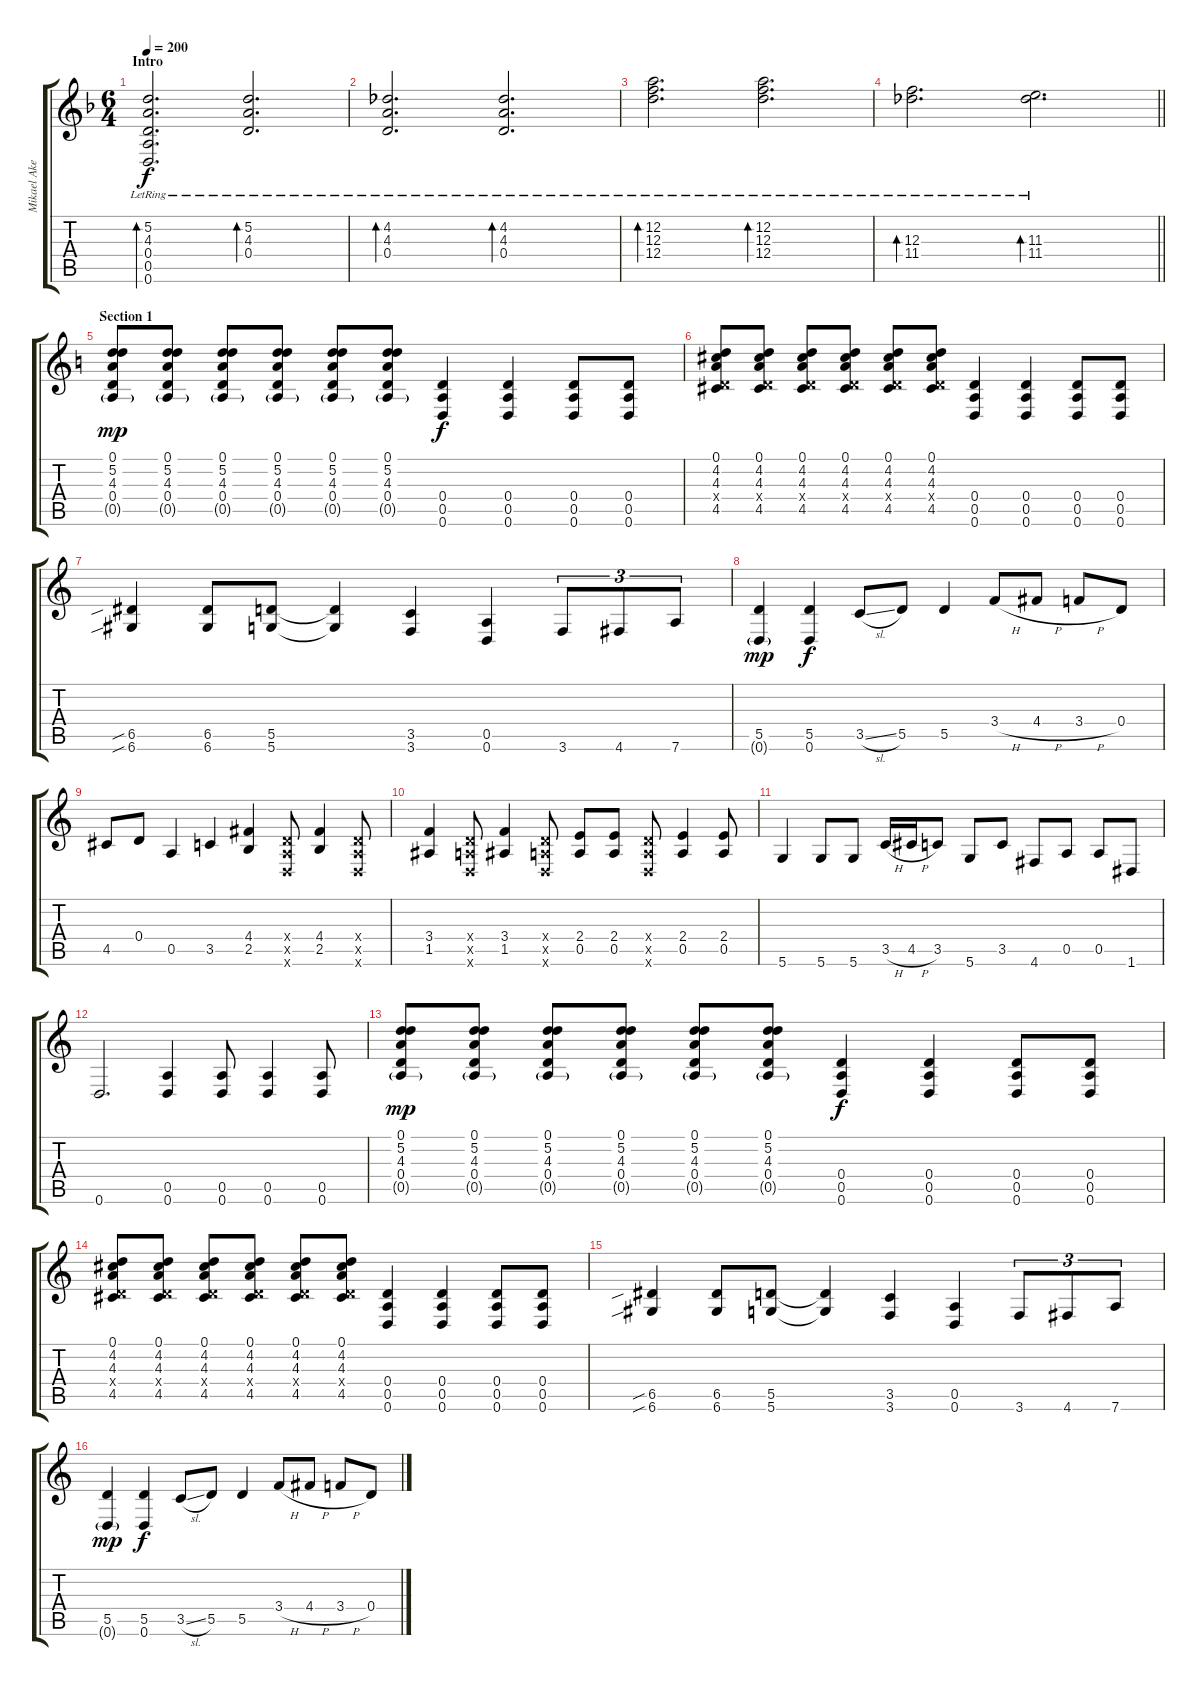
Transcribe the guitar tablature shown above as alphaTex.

\track ("Mikael Akerfeldt" "Mikael Ake") {instrument distortionguitar}
\staff {score tabs}
\tuning (D4 A3 F3 D3 A2 D2) {hide}
\ts (6 4)
\section ("" "Intro")
\tempo 200
\clef g2
\ks f
(5.2{lr} 4.3{lr} 0.4{lr} 0.5{lr} 0.6{lr}).2{d bd 240 dy f volume 5 instrument electricguitarjazz} (5.2{lr} 4.3{lr} 0.4{lr}).2{d bd 240} |
(4.2{lr} 4.3{lr} 0.4{lr}).2{d bd 240} (4.2{lr} 4.3{lr} 0.4{lr}).2{d bd 240} |
(12.2{lr} 12.3{lr} 12.4{lr}).2{d bd 240} (12.2{lr} 12.3{lr} 12.4{lr}).2{d bd 240} |
\barLineRight lightlight
(12.3{lr} 11.4{lr}).2{d bd 240} (11.3{lr} 11.4{lr}).2{d bd 240} |
\section ("" "Section 1")
\ks c
(0.1 5.2 4.3 0.4 0.5{g}).8{dy mp volume 13 instrument distortionguitar} (0.1 5.2 4.3 0.4 0.5{g}).8 (0.1 5.2 4.3 0.4 0.5{g}).8 (0.1 5.2 4.3 0.4 0.5{g}).8 (0.1 5.2 4.3 0.4 0.5{g}).8 (0.1 5.2 4.3 0.4 0.5{g}).8 (0.4 0.5 0.6).4{dy f} (0.4 0.5 0.6).4 (0.4 0.5 0.6).8 (0.4 0.5 0.6).8 |
(0.1 4.2 4.3 0.4{x} 4.5).8 (0.1 4.2 4.3 0.4{x} 4.5).8 (0.1 4.2 4.3 0.4{x} 4.5).8 (0.1 4.2 4.3 0.4{x} 4.5).8 (0.1 4.2 4.3 0.4{x} 4.5).8 (0.1 4.2 4.3 0.4{x} 4.5).8 (0.4 0.5 0.6).4 (0.4 0.5 0.6).4 (0.4 0.5 0.6).8 (0.4 0.5 0.6).8 |
(6.5{sib} 6.6{sib}).4 (6.5 6.6).8 (5.5 5.6).8 (5.5{t} 5.6{t}).4 (3.5 3.6).4 (0.5 0.6).4 3.6.8{tu (3 2)} 4.6.8{tu (3 2)} 7.6.8{tu (3 2)} |
(5.5 0.6{g}).4{dy mp} (5.5 0.6).4{dy f} 3.5{sl}.8 5.5.8 5.5.4 3.4{h}.8 4.4{h}.8 3.4{h}.8 0.4.8 |
4.5.8 0.4.8 0.5.4 3.5.4 (4.4 2.5).4 (0.4{x} 0.5{x} 0.6{x}).8 (4.4 2.5).4 (0.4{x} 0.5{x} 0.6{x}).8 |
(3.4 1.5).4 (0.4{x} 0.5{x} 0.6{x}).8 (3.4 1.5).4 (0.4{x} 0.5{x} 0.6{x}).8 (2.4 0.5).8 (2.4 0.5).8 (0.4{x} 0.5{x} 0.6{x}).8 (2.4 0.5).4 (2.4 0.5).8 |
5.6.4 5.6.8 5.6.8 3.5{h}.16 4.5{h}.16 3.5.8 5.6.8 3.5.8 4.6.8 0.5.8 0.5.8 1.6.8 |
0.6.2{d} (0.5 0.6).4 (0.5 0.6).8 (0.5 0.6).4 (0.5 0.6).8 |
(0.1 5.2 4.3 0.4 0.5{g}).8{dy mp} (0.1 5.2 4.3 0.4 0.5{g}).8 (0.1 5.2 4.3 0.4 0.5{g}).8 (0.1 5.2 4.3 0.4 0.5{g}).8 (0.1 5.2 4.3 0.4 0.5{g}).8 (0.1 5.2 4.3 0.4 0.5{g}).8 (0.4 0.5 0.6).4{dy f} (0.4 0.5 0.6).4 (0.4 0.5 0.6).8 (0.4 0.5 0.6).8 |
(0.1 4.2 4.3 0.4{x} 4.5).8 (0.1 4.2 4.3 0.4{x} 4.5).8 (0.1 4.2 4.3 0.4{x} 4.5).8 (0.1 4.2 4.3 0.4{x} 4.5).8 (0.1 4.2 4.3 0.4{x} 4.5).8 (0.1 4.2 4.3 0.4{x} 4.5).8 (0.4 0.5 0.6).4 (0.4 0.5 0.6).4 (0.4 0.5 0.6).8 (0.4 0.5 0.6).8 |
(6.5{sib} 6.6{sib}).4 (6.5 6.6).8 (5.5 5.6).8 (5.5{t} 5.6{t}).4 (3.5 3.6).4 (0.5 0.6).4 3.6.8{tu (3 2)} 4.6.8{tu (3 2)} 7.6.8{tu (3 2)} |
(5.5 0.6{g}).4{dy mp} (5.5 0.6).4{dy f} 3.5{sl}.8 5.5.8 5.5.4 3.4{h}.8 4.4{h}.8 3.4{h}.8 0.4.8
